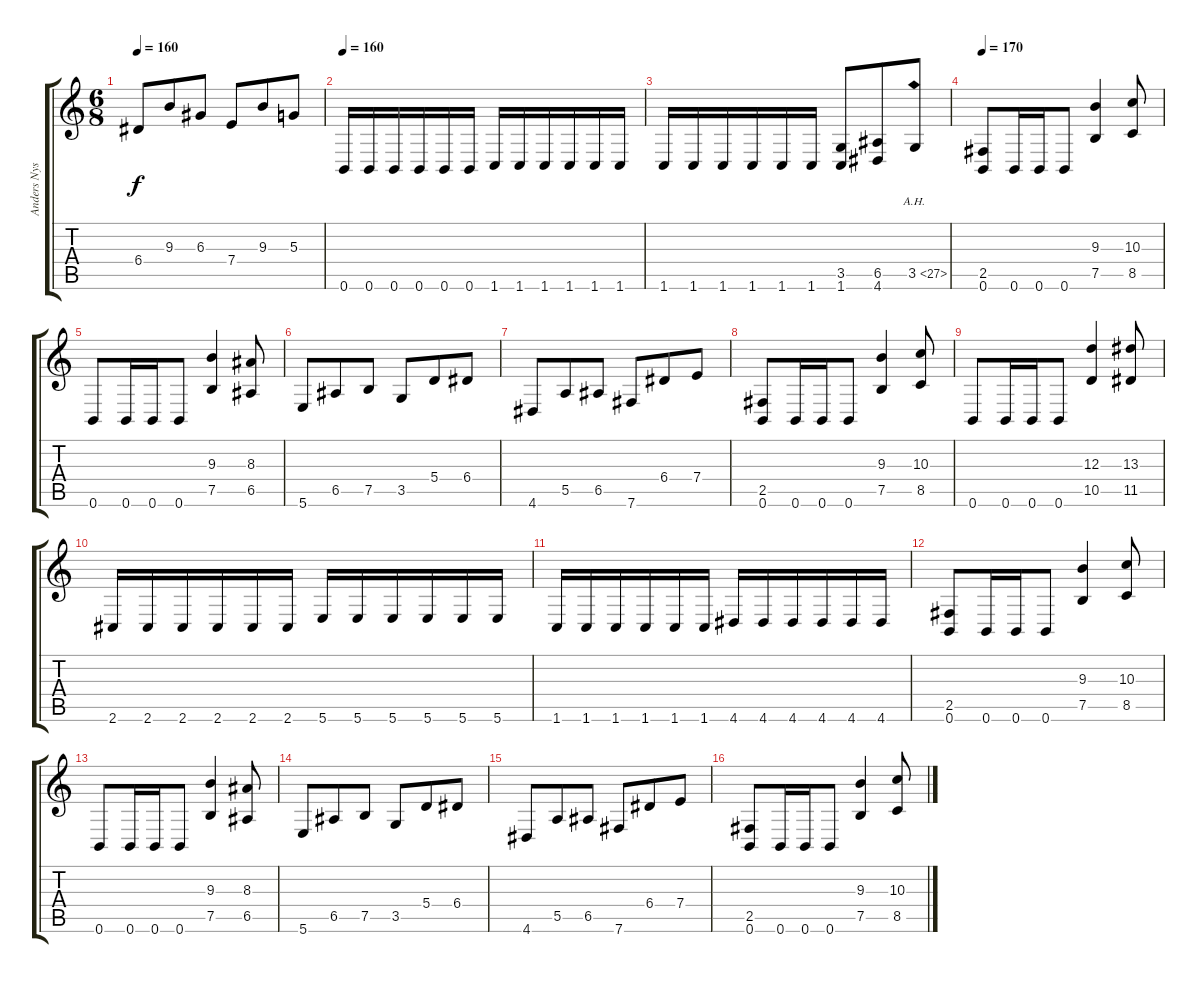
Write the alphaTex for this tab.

\track ("Anders Nystrom" "Anders Nys") {instrument distortionguitar}
\staff {score tabs}
\tuning (B3 Gb3 D3 A2 E2 B1) {hide}
\ts (6 8)
\tempo 160
\clef g2
\ks c
6.4.8{dy f} 9.3.8 6.3.8 7.4.8 9.3.8 5.3.8 |
\tempo 160
0.6.16 0.6.16 0.6.16 0.6.16 0.6.16 0.6.16 1.6.16 1.6.16 1.6.16 1.6.16 1.6.16 1.6.16 |
1.6.16 1.6.16 1.6.16 1.6.16 1.6.16 1.6.16 (3.5 1.6).8 (6.5 4.6).8 3.5{ah 24}.8 |
\tempo 170
(2.5 0.6).8 0.6.16 0.6.16 0.6.8 (9.3 7.5).4 (10.3 8.5).8 |
0.6.8 0.6.16 0.6.16 0.6.8 (9.3 7.5).4 (8.3 6.5).8 |
5.6.8 6.5.8 7.5.8 3.5.8 5.4.8 6.4.8 |
4.6.8 5.5.8 6.5.8 7.6.8 6.4.8 7.4.8 |
(2.5 0.6).8 0.6.16 0.6.16 0.6.8 (9.3 7.5).4 (10.3 8.5).8 |
0.6.8 0.6.16 0.6.16 0.6.8 (12.3 10.5).4 (13.3 11.5).8 |
2.6.16 2.6.16 2.6.16 2.6.16 2.6.16 2.6.16 5.6.16 5.6.16 5.6.16 5.6.16 5.6.16 5.6.16 |
1.6.16 1.6.16 1.6.16 1.6.16 1.6.16 1.6.16 4.6.16 4.6.16 4.6.16 4.6.16 4.6.16 4.6.16 |
(2.5 0.6).8 0.6.16 0.6.16 0.6.8 (9.3 7.5).4 (10.3 8.5).8 |
0.6.8 0.6.16 0.6.16 0.6.8 (9.3 7.5).4 (8.3 6.5).8 |
5.6.8 6.5.8 7.5.8 3.5.8 5.4.8 6.4.8 |
4.6.8 5.5.8 6.5.8 7.6.8 6.4.8 7.4.8 |
(2.5 0.6).8 0.6.16 0.6.16 0.6.8 (9.3 7.5).4 (10.3 8.5).8
